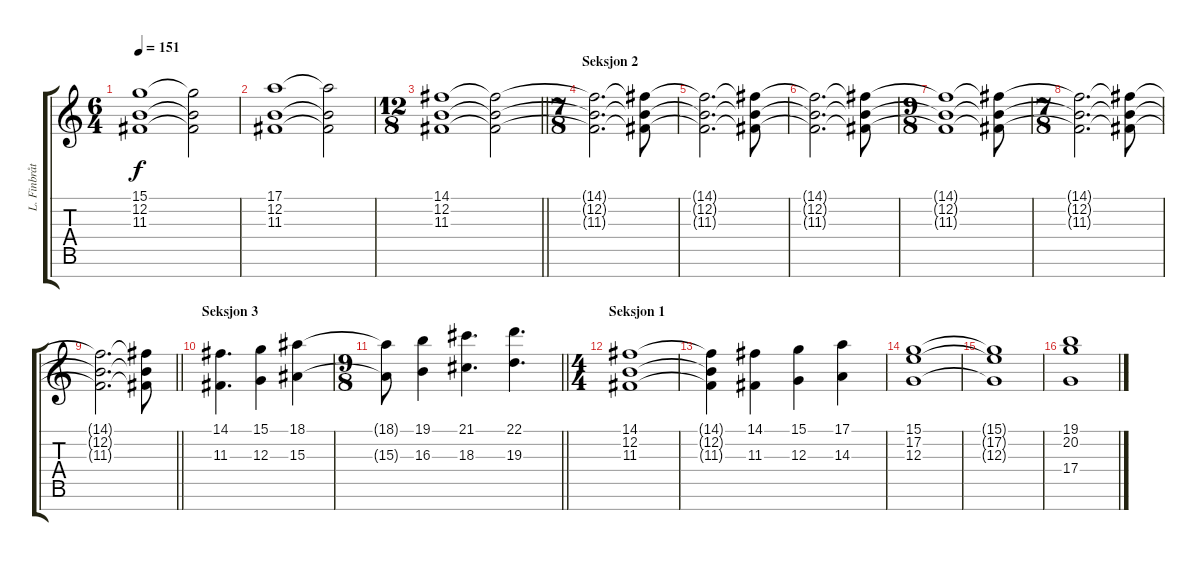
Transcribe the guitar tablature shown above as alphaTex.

\track ("L. Finbråten" "L. Finbråt") {instrument stringensemble1}
\staff {score tabs}
\tuning (E4 B3 G3 D3 A2 E2 B1) {hide}
\ts (6 4)
\tempo 151
\clef g2
\ks c
(15.1 12.2 11.3).1{dy f} (15.1{t} 12.2{t} 11.3{t}).2 |
(17.1 12.2 11.3).1 (17.1{t} 12.2{t} 11.3{t}).2 |
\ts (12 8)
\barLineRight lightlight
(14.1 12.2 11.3).1 (14.1{t} 12.2{t} 11.3{t}).2{volume 8} |
\ts (7 8)
\section ("" "Seksjon 2")
(14.1{t} 12.2{t} 11.3{t}).2{d} (14.1{t} 12.2{t} 11.3{t}).8 |
(14.1{t} 12.2{t} 11.3{t}).2{d} (14.1{t} 12.2{t} 11.3{t}).8 |
(14.1{t} 12.2{t} 11.3{t}).2{d} (14.1{t} 12.2{t} 11.3{t}).8 |
\ts (9 8)
(14.1{t} 12.2{t} 11.3{t}).1 (14.1{t} 12.2{t} 11.3{t}).8 |
\ts (7 8)
(14.1{t} 12.2{t} 11.3{t}).2{d} (14.1{t} 12.2{t} 11.3{t}).8 |
\barLineRight lightlight
(14.1{t} 12.2{t} 11.3{t}).2{d} (14.1{t} 12.2{t} 11.3{t}).8 |
\section ("" "Seksjon 3")
(14.1 11.3).4{d volume 15} (15.1 12.3).4 (18.1 15.3).4 |
\ts (9 8)
\barLineRight lightlight
(18.1{t} 15.3{t}).8 (19.1 16.3).4 (21.1 18.3).4{d} (22.1 19.3).4{d} |
\ts (4 4)
\section ("" "Seksjon 1")
(14.1 12.2 11.3).1{volume 8} |
(14.1{t} 12.2{t} 11.3{t}).4 (14.1 11.3).4 (15.1 12.3).4 (17.1 14.3).4 |
(15.1 17.2 12.3).1 |
(15.1{t} 17.2{t} 12.3{t}).1 |
(19.1 20.2 17.4).1
